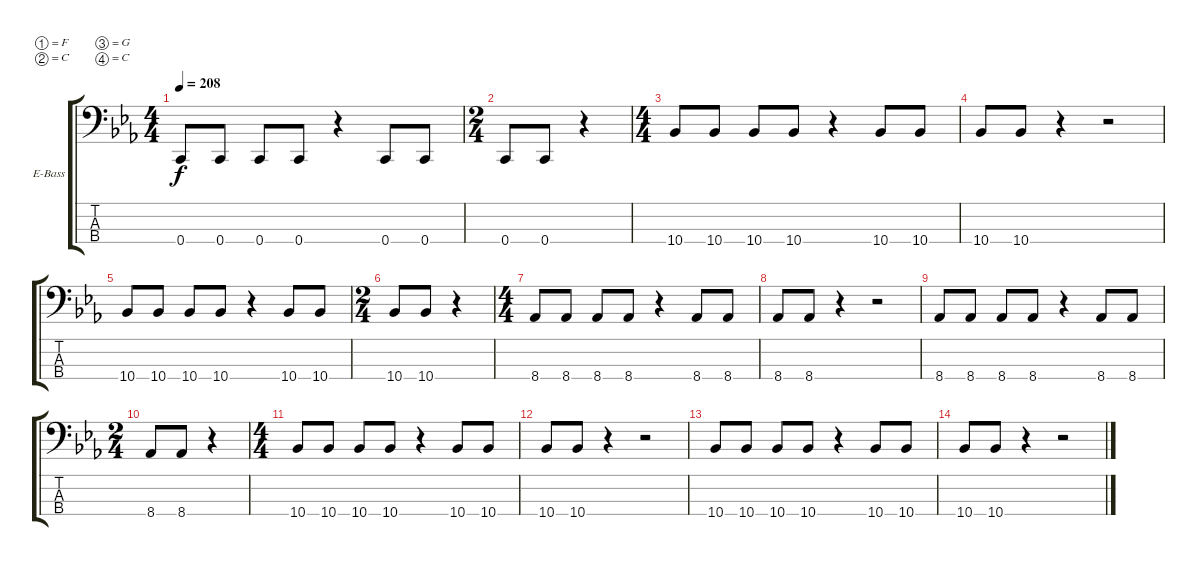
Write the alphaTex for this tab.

\defaultSystemsLayout 4
\bracketExtendMode groupsimilarinstruments
\firstSystemTrackNameOrientation horizontal
\otherSystemsTrackNameOrientation horizontal
\track ("Electric Bass" "E-Bass") {instrument electricbassfinger}
\staff {score tabs}
\tuning (F2 C2 G1 C1)
\ts (4 4)
\tempo 208
\clef f4
\ks eb
0.4.8{dy f} 0.4.8 0.4.8 0.4.8 r.4 0.4.8 0.4.8 |
\ts (2 4)
0.4.8 0.4.8 r.4 |
\ts (4 4)
10.4.8 10.4.8 10.4.8 10.4.8 r.4 10.4.8 10.4.8 |
10.4.8 10.4.8 r.4 r.2 |
10.4.8 10.4.8 10.4.8 10.4.8 r.4 10.4.8 10.4.8 |
\ts (2 4)
10.4.8 10.4.8 r.4 |
\ts (4 4)
8.4.8 8.4.8 8.4.8 8.4.8 r.4 8.4.8 8.4.8 |
8.4.8 8.4.8 r.4 r.2 |
8.4.8 8.4.8 8.4.8 8.4.8 r.4 8.4.8 8.4.8 |
\ts (2 4)
8.4.8 8.4.8 r.4 |
\ts (4 4)
10.4.8 10.4.8 10.4.8 10.4.8 r.4 10.4.8 10.4.8 |
10.4.8 10.4.8 r.4 r.2 |
10.4.8 10.4.8 10.4.8 10.4.8 r.4 10.4.8 10.4.8 |
10.4.8 10.4.8 r.4 r.2
